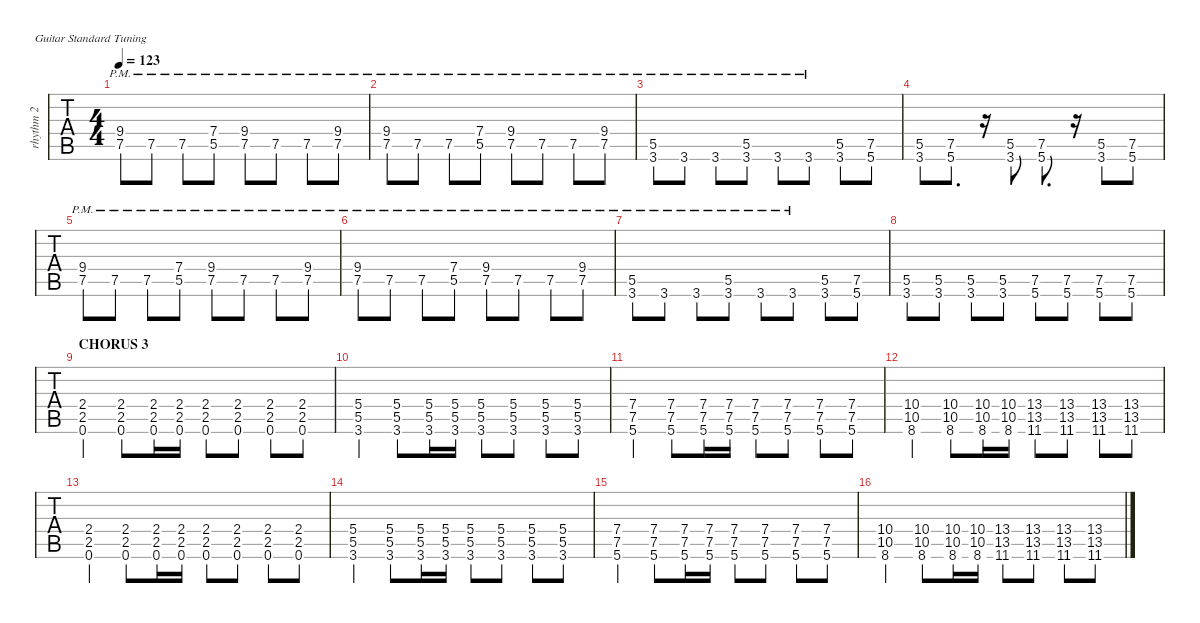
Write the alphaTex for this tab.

\defaultSystemsLayout 4
\hideDynamics
\bracketExtendMode nobrackets
\track ("Rhythm 2" "rhythm 2") {instrument distortionguitar}
\staff {tabs}
\tuning (E4 B3 G3 D3 A2 E2)
\ts (4 4)
\tempo 123
\clef g2
\ks c
(7.5{pm} 9.4).8{dy mf} 7.5{pm}.8 7.5{pm}.8 (5.5{pm} 7.4).8 (7.5{pm} 9.4).8 7.5{pm}.8 7.5{pm}.8 (7.5{pm} 9.4).8 |
(7.5{pm} 9.4).8 7.5{pm}.8 7.5{pm}.8 (5.5{pm} 7.4).8 (7.5{pm} 9.4).8 7.5{pm}.8 7.5{pm}.8 (7.5{pm} 9.4).8 |
(5.5 3.6{pm}).8 3.6{pm}.8 3.6{pm}.8 (5.5 3.6{pm}).8 3.6{pm}.8 3.6{pm}.8 (5.5 3.6).8 (5.6 7.5).8 |
(3.6 5.5).8 (5.6 7.5).8{d} r.16 (3.6 5.5).8 (5.6 7.5).8{d} r.16 (3.6 5.5).8 (5.6 7.5).8 |
(7.5{pm} 9.4).8 7.5{pm}.8 7.5{pm}.8 (5.5{pm} 7.4).8 (7.5{pm} 9.4).8 7.5{pm}.8 7.5{pm}.8 (7.5{pm} 9.4).8 |
(7.5{pm} 9.4).8 7.5{pm}.8 7.5{pm}.8 (5.5{pm} 7.4).8 (7.5{pm} 9.4).8 7.5{pm}.8 7.5{pm}.8 (7.5{pm} 9.4).8 |
(5.5 3.6{pm}).8 3.6{pm}.8 3.6{pm}.8 (5.5 3.6{pm}).8 3.6{pm}.8 3.6{pm}.8 (5.5 3.6).8 (5.6 7.5).8 |
(3.6 5.5).8 (3.6 5.5).8 (3.6 5.5).8 (3.6 5.5).8 (5.6 7.5).8 (5.6 7.5).8 (5.6 7.5).8 (5.6 7.5).8 |
\section ("" "CHORUS 3")
(0.6 2.5 2.4).4 (0.6 2.5 2.4).8 (0.6 2.5 2.4).16 (0.6 2.5 2.4).16 (0.6 2.5 2.4).8 (0.6 2.5 2.4).8 (0.6 2.5 2.4).8 (0.6 2.5 2.4).8 |
(3.6 5.5 5.4).4 (3.6 5.5 5.4).8 (3.6 5.5 5.4).16 (3.6 5.5 5.4).16 (3.6 5.5 5.4).8 (3.6 5.5 5.4).8 (3.6 5.5 5.4).8 (3.6 5.5 5.4).8 |
(5.6 7.5 7.4).4 (5.6 7.5 7.4).8 (5.6 7.5 7.4).16 (5.6 7.5 7.4).16 (5.6 7.5 7.4).8 (5.6 7.5 7.4).8 (5.6 7.5 7.4).8 (5.6 7.5 7.4).8 |
(8.6 10.5 10.4).4 (8.6 10.5 10.4).8 (8.6 10.5 10.4).16 (8.6 10.5 10.4).16 (11.6{acc #} 13.5{acc #} 13.4{acc #}).8 (11.6{acc #} 13.5{acc #} 13.4{acc #}).8 (11.6{acc #} 13.5{acc #} 13.4{acc #}).8 (11.6{acc #} 13.5{acc #} 13.4{acc #}).8 |
(0.6 2.5 2.4).4 (0.6 2.5 2.4).8 (0.6 2.5 2.4).16 (0.6 2.5 2.4).16 (0.6 2.5 2.4).8 (0.6 2.5 2.4).8 (0.6 2.5 2.4).8 (0.6 2.5 2.4).8 |
(3.6 5.5 5.4).4 (3.6 5.5 5.4).8 (3.6 5.5 5.4).16 (3.6 5.5 5.4).16 (3.6 5.5 5.4).8 (3.6 5.5 5.4).8 (3.6 5.5 5.4).8 (3.6 5.5 5.4).8 |
(5.6 7.5 7.4).4 (5.6 7.5 7.4).8 (5.6 7.5 7.4).16 (5.6 7.5 7.4).16 (5.6 7.5 7.4).8 (5.6 7.5 7.4).8 (5.6 7.5 7.4).8 (5.6 7.5 7.4).8 |
(8.6 10.5 10.4).4 (8.6 10.5 10.4).8 (8.6 10.5 10.4).16 (8.6 10.5 10.4).16 (11.6{acc #} 13.5{acc #} 13.4{acc #}).8 (11.6{acc #} 13.5{acc #} 13.4{acc #}).8 (11.6{acc #} 13.5{acc #} 13.4{acc #}).8 (11.6{acc #} 13.5{acc #} 13.4{acc #}).8
